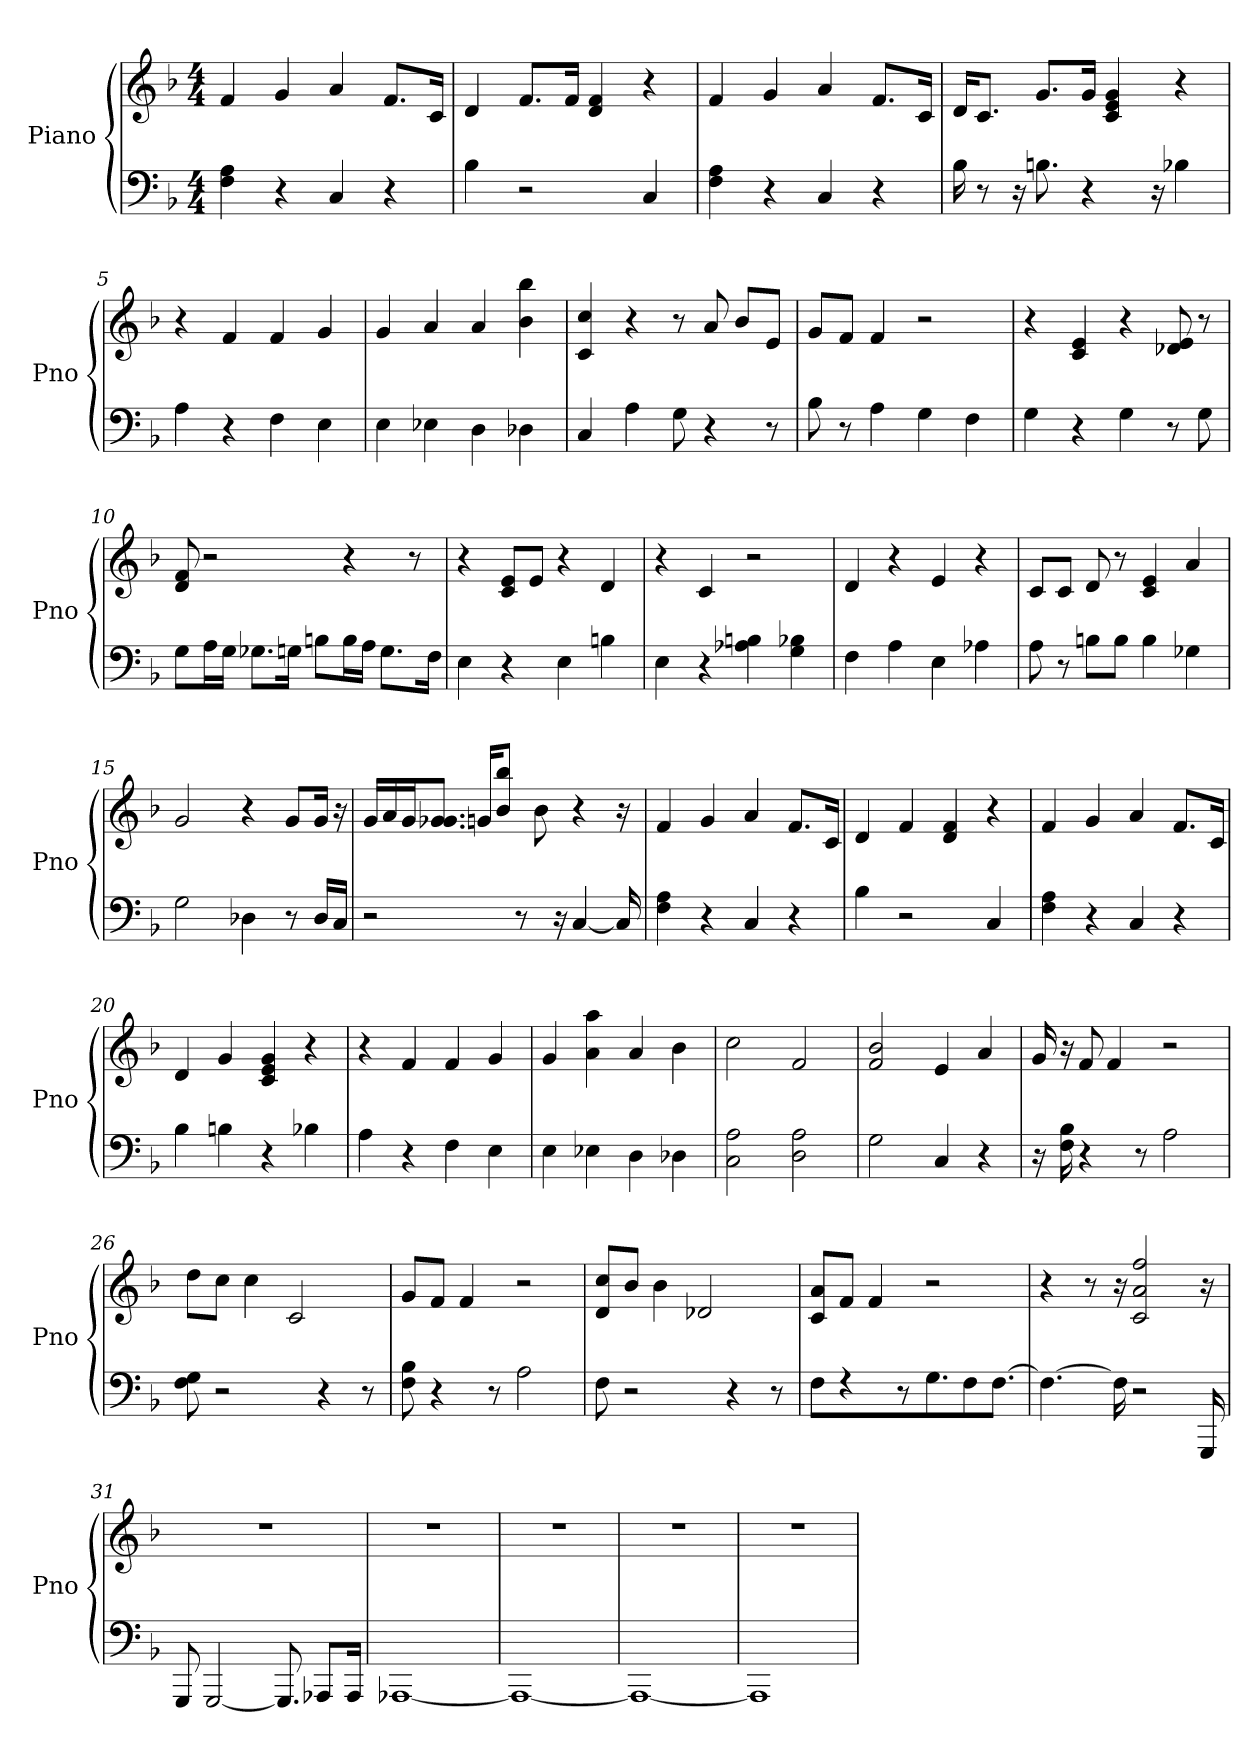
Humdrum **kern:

**kern	**kern
*part1	*part1
*staff2	*staff1
*I"Piano	*
*I'Pno	*
*clefF4	*clefG2
*k[b-]	*k[b-]
*F:	*F:
*M4/4	*M4/4
*MM103	*MM103
=1	=1
4F 4A	4f
4r	4g
4C	4a
4r	8.f/L
.	16c/Jk
=2	=2
4B-	4d
2r	8.f/L
.	16f/Jk
.	4f 4d
4C	4r
=3	=3
4F 4A	4f
4r	4g
4C	4a
4r	8.f/L
.	16c/Jk
=4	=4
16B-	16d/KL
8r	8.c/J
16r	.
8.B	8.g/L
4r	16g/Jk
.	4g 4c 4e
16r	.
4B-	4r
=5	=5
4A	4r
4r	4f
4F	4f
4E	4g
=6	=6
4E	4g
4E-	4a
4D	4a
4D-	4b- 4bb-
=7	=7
4C	4c 4cc
4A	4r
8G	8r
4r	8a
.	8b-/L
8r	8e/J
=8	=8
8B-	8g/L
8r	8f/J
4A	4f
4G	2r
4F	.
=9	=9
4G	4r
4r	4e 4c
4G	4r
8r	8e 8d-
8G	8r
=10	=10
8G\L	8d 8f
16A\L	2r
16G\JJ	.
8.G-\L	.
16G\Jk	.
8B\L	.
16B\L	4r
16A\JJ	.
8.G\L	.
.	8r
16F\Jk	.
=11	=11
4E	4r
4r	8e/ 8c/L
.	8e/J
4E	4r
4B	4d
=12	=12
4E	4r
4r	4c
4A- 4B	2r
4B- 4G	.
=13	=13
4F	4d
4A	4r
4E	4e
4A-	4r
=14	=14
8A	8c/L
8r	8c/J
8B\L	8d
8B\J	8r
4B	4e 4c
4G-	4a
=15	=15
2G	2g
4D-	4r
8r	8g/L
16D-/LL	16g/Jk
16C/JJ	16r
=16	=16
2r	16g/LL
.	16a/J
.	16g/K
.	8.g/ 8.g-/J
.	16g/KL
.	8bb-/ 8b-/J
8r	.
.	8b-
16r	.
[4C	4r
16C]	16r
=17	=17
4F 4A	4f
4r	4g
4C	4a
4r	8.f/L
.	16c/Jk
=18	=18
4B-	4d
2r	4f
.	4d 4f
4C	4r
=19	=19
4F 4A	4f
4r	4g
4C	4a
4r	8.f/L
.	16c/Jk
=20	=20
4B-	4d
4B	4g
4r	4g 4e 4c
4B-	4r
=21	=21
4A	4r
4r	4f
4F	4f
4E	4g
=22	=22
4E	4g
4E-	4aa 4a
4D	4a
4D-	4b-
=23	=23
2A 2C	2cc
2A 2D	2f
=24	=24
2G	2b- 2f
4C	4e
4r	4a
=25	=25
16r	16g
16F 16B-	16r
4r	8f
.	4f
8r	.
2A	2r
=26	=26
8G 8F	8dd\L
2r	8cc\J
.	4cc
.	2c
4r	.
8r	.
=27	=27
8F 8B-	8g/L
4r	8f/J
.	4f
8r	.
2A	2r
=28	=28
8F	8d/ 8cc/L
2r	8b-/J
.	4b-
.	2d-
4r	.
8r	.
=29	=29
8F	8c/ 8a/L
4r	8f/J
.	4f
8r	.
8.G\L	2r
8F\J	.
[8.FJ	.
=30	=30
4.F_	4r
.	8r
16F]	16r
2r	2c 2ff 2a
16GGG	16r
=31	=31
8GGG	1r
[2GGG	.
8.GGG]	.
8AAA-/L	.
16AAA-/Jk	.
=32	=32
[1AAA-	1r
=33	=33
1AAA-_	1r
=34	=34
1AAA-_	1r
=35	=35
1AAA-]	1r
=	=
*-	*-
